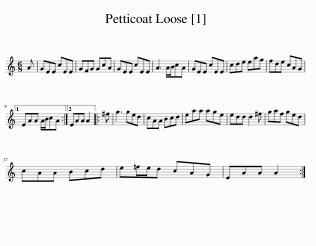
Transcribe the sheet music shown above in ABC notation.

X:1
L:1/8
M:6/8
I:linebreak $
K:C
V:1 treble
V:1
 A | GEE cEE | GFG GcA | GEE cEE | A3 A/B/cA | %5
 GEE cEE | cde eag | fde cAG |1$ EAA A/B/cA :|2 EAA A2 |: %10
 ^f | g3 ged | cAA Bcd | eaa age | edd d2 ^f | %15
 gaf ged |$ cAA Bcd | e=f/e/d cAG | EAA A2 :| %19
